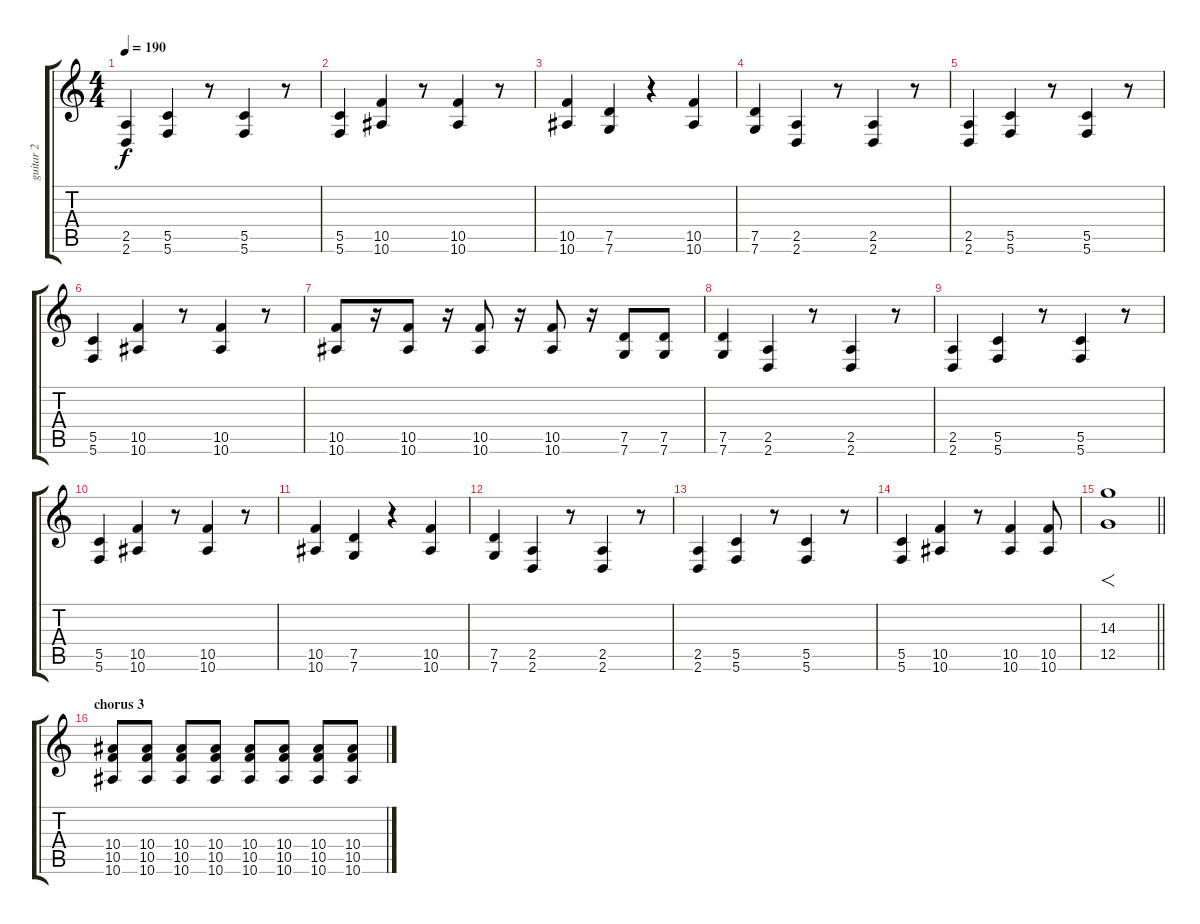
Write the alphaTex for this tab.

\track ("guitar 2" "guitar 2") {instrument distortionguitar}
\staff {score tabs}
\tuning (D4 A3 F3 C3 G2 C2) {hide}
\ts (4 4)
\tempo 190
\clef g2
\ks c
(2.5 2.6).4{dy f} (5.5 5.6).4 r.8 (5.5 5.6).4 r.8 |
(5.5 5.6).4 (10.5 10.6).4 r.8 (10.5 10.6).4 r.8 |
(10.5 10.6).4 (7.5 7.6).4 r.4 (10.5 10.6).4 |
(7.5 7.6).4 (2.5 2.6).4 r.8 (2.5 2.6).4 r.8 |
(2.5 2.6).4 (5.5 5.6).4 r.8 (5.5 5.6).4 r.8 |
(5.5 5.6).4 (10.5 10.6).4 r.8 (10.5 10.6).4 r.8 |
(10.5 10.6).8 r.16 (10.5 10.6).8 r.16 (10.5 10.6).8 r.16 (10.5 10.6).8 r.16 (7.5 7.6).8 (7.5 7.6).8 |
(7.5 7.6).4 (2.5 2.6).4 r.8 (2.5 2.6).4 r.8 |
(2.5 2.6).4 (5.5 5.6).4 r.8 (5.5 5.6).4 r.8 |
(5.5 5.6).4 (10.5 10.6).4 r.8 (10.5 10.6).4 r.8 |
(10.5 10.6).4 (7.5 7.6).4 r.4 (10.5 10.6).4 |
(7.5 7.6).4 (2.5 2.6).4 r.8 (2.5 2.6).4 r.8 |
(2.5 2.6).4 (5.5 5.6).4 r.8 (5.5 5.6).4 r.8 |
(5.5 5.6).4 (10.5 10.6).4 r.8 (10.5 10.6).4 (10.5 10.6).8 |
\barLineRight lightlight
(14.3 12.5).1{f} |
\section ("" "chorus 3")
(10.4 10.5 10.6).8 (10.4 10.5 10.6).8 (10.4 10.5 10.6).8 (10.4 10.5 10.6).8 (10.4 10.5 10.6).8 (10.4 10.5 10.6).8 (10.4 10.5 10.6).8 (10.4 10.5 10.6).8
